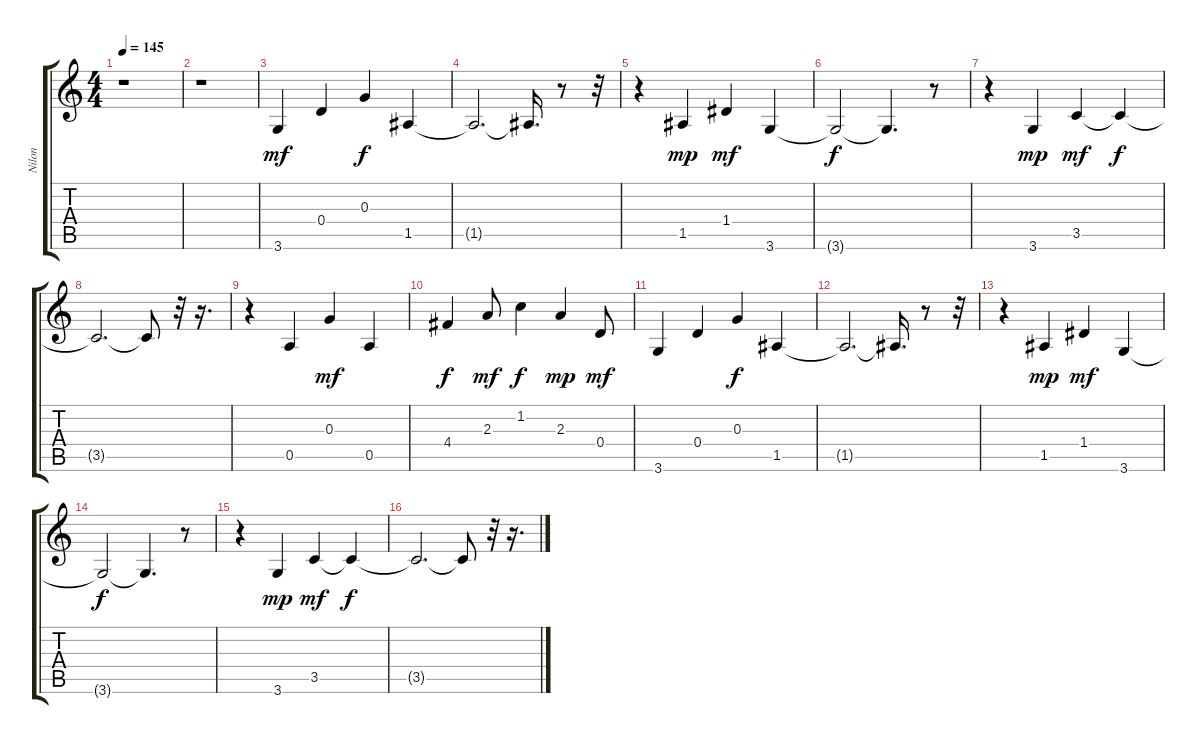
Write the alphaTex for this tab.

\track ("Nilon" "Nilon") {instrument acousticguitarnylon}
\staff {score tabs}
\tuning (E4 B3 G3 D3 A2 E2) {hide}
\ts (4 4)
\tempo 145
\clef g2
\ks c
r.1{dy f} |
r.1 |
3.6.4{dy mf balance 12} 0.4.4 0.3.4{dy f} 1.5.4 |
1.5{t}.2{d} 1.5{t}.16{d} r.8 r.32 |
r.4 1.5.4{dy mp} 1.4.4{dy mf} 3.6.4 |
3.6{t}.2{dy f} 3.6{t}.4{d} r.8 |
r.4 3.6.4{dy mp} 3.5.4{dy mf} 3.5{t}.4{dy f} |
3.5{t}.2{d} 3.5{t}.8 r.32 r.16{d} |
r.4 0.5.4 0.3.4{dy mf} 0.5.4{balance 12} |
4.4.4{dy f balance 10} 2.3.8{dy mf balance 9} 1.2.4{dy f} 2.3.4{dy mp balance 8} 0.4.8{dy mf balance 9} |
3.6.4{balance 12} 0.4.4{balance 12} 0.3.4{dy f} 1.5.4 |
1.5{t}.2{d} 1.5{t}.16{d} r.8 r.32 |
r.4 1.5.4{dy mp} 1.4.4{dy mf} 3.6.4 |
3.6{t}.2{dy f} 3.6{t}.4{d} r.8 |
r.4 3.6.4{dy mp} 3.5.4{dy mf} 3.5{t}.4{dy f} |
3.5{t}.2{d} 3.5{t}.8 r.32 r.16{d}
